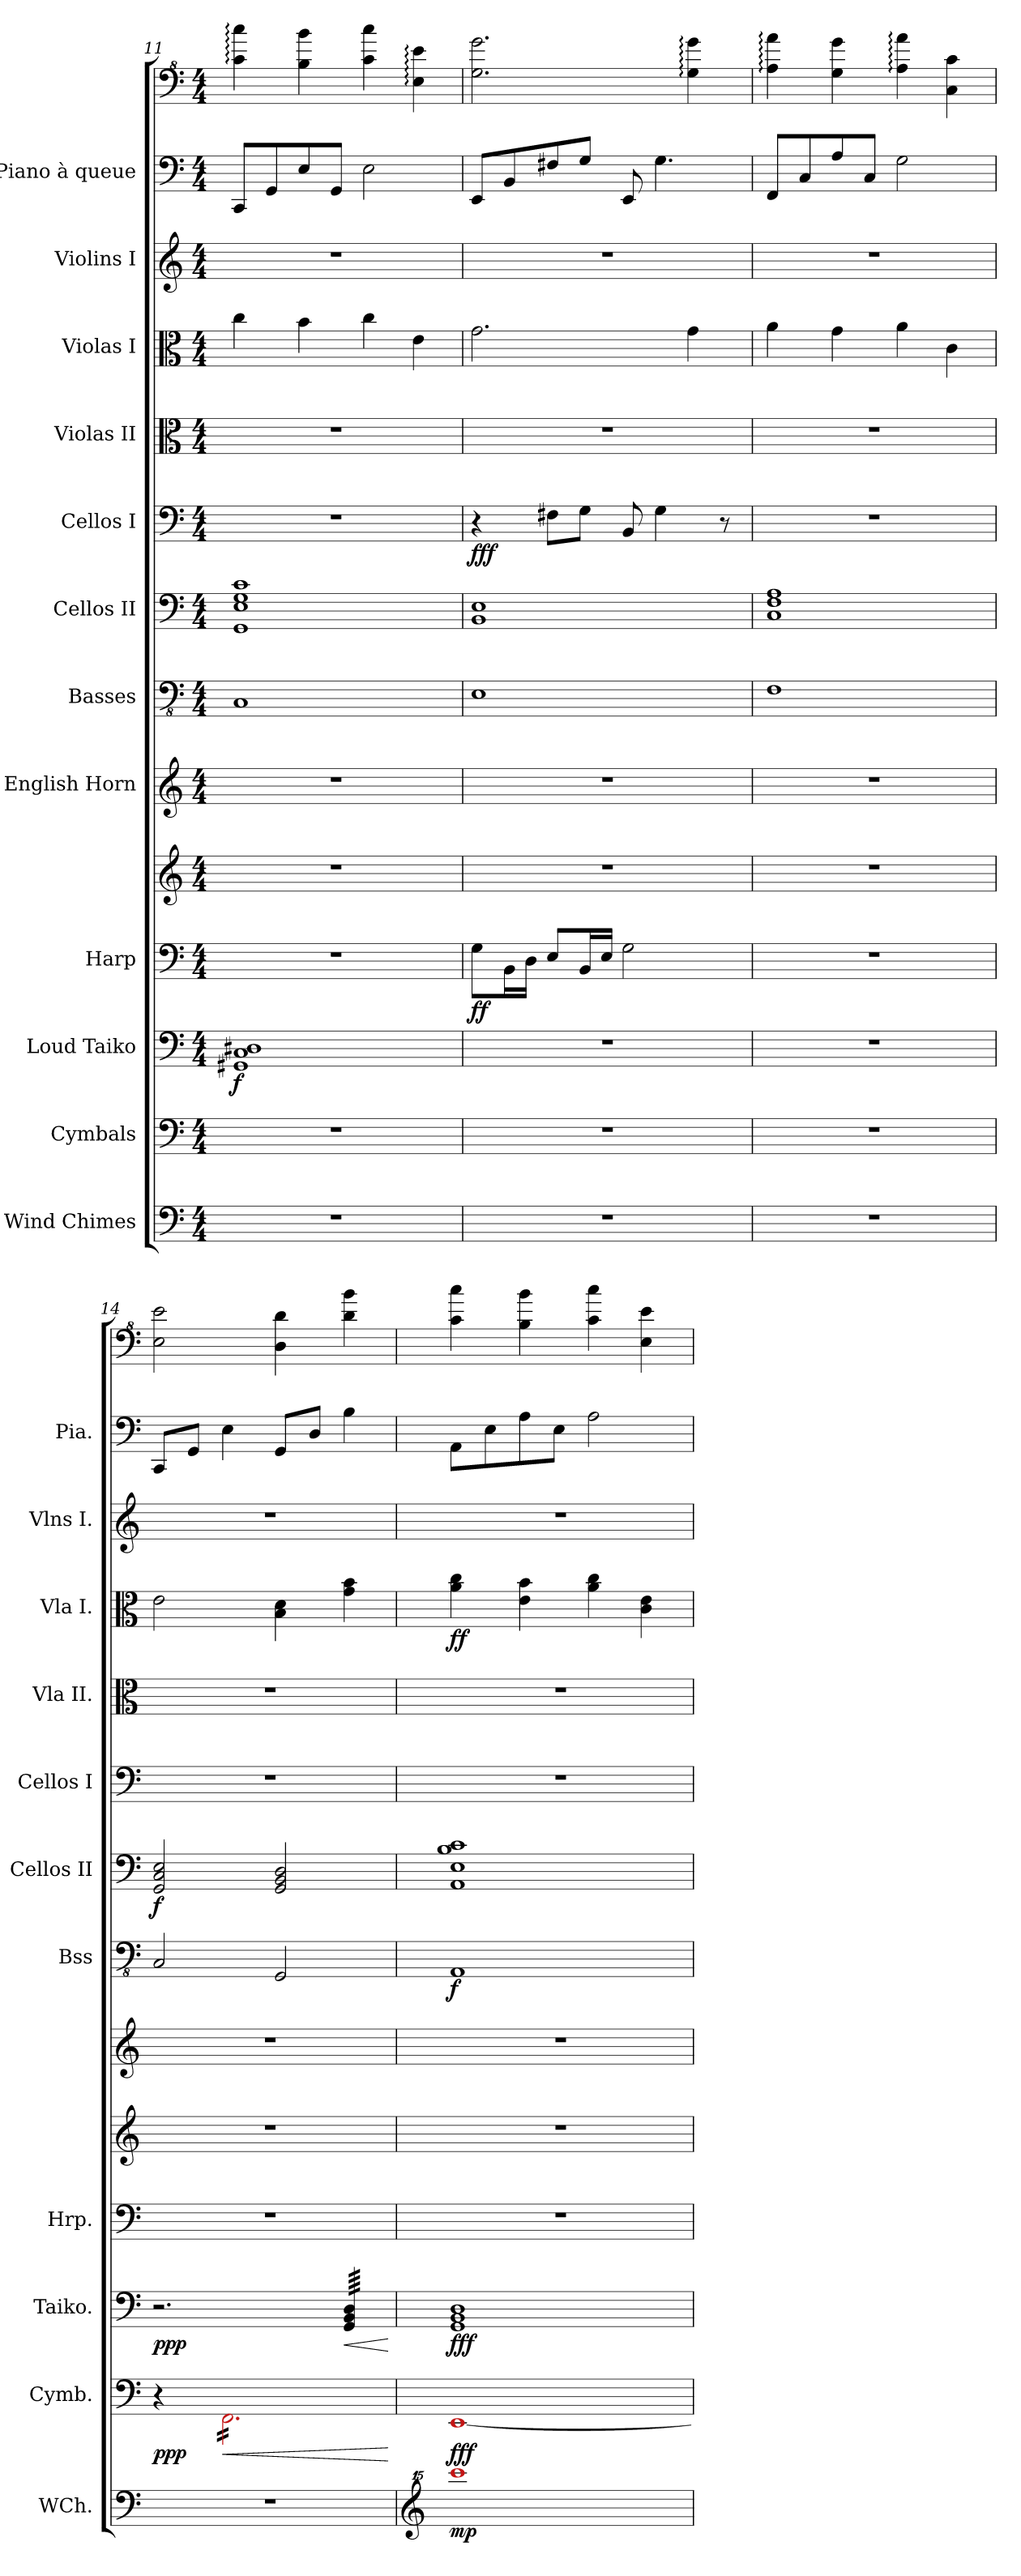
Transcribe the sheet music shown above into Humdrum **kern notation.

**kern	**dynam	**kern	**dynam	**kern	**dynam	**kern	**kern	**dynam	**kern	**kern	**dynam	**kern	**dynam	**kern	**dynam	**kern	**kern	**dynam	**kern	**kern	**kern
*part12	*part12	*part11	*part11	*part10	*part10	*part9	*part9	*part9	*part8	*part7	*part7	*part6	*part6	*part5	*part5	*part4	*part3	*part3	*part2	*part1	*part1
*staff14	*staff14	*staff13	*staff13	*staff12	*staff12	*staff11	*staff10	*staff10/11	*staff9	*staff8	*staff8	*staff7	*staff7	*staff6	*staff6	*staff5	*staff4	*staff4	*staff3	*staff2	*staff1
*I"Wind Chimes	*	*I"Cymbals	*	*I"Loud Taiko	*	*I"Harp	*	*	*I"English Horn	*I"Basses	*	*I"Cellos II	*	*I"Cellos I	*	*I"Violas II	*I"Violas I	*	*I"Violins I	*I"Piano à queue	*
*I'WCh.	*	*I'Cymb.	*	*I'Taiko.	*	*I'Hrp.	*	*	*	*I'Bss	*	*I'Cellos II	*	*I'Cellos I	*	*I'Vla II.	*I'Vla I.	*	*I'Vlns I.	*I'Pia.	*
!!LO:PB:g=z
*clefF4	*	*clefF4	*	*clefF4	*	*clefF4	*clefG2	*	*clefG2	*clefFv4	*	*clefF4	*	*clefF4	*	*clefC3	*clefC3	*	*clefG2	*clefF4	*clefF^4
*k[]	*	*k[]	*	*k[]	*	*k[]	*k[]	*	*k[]	*k[]	*	*k[]	*	*k[]	*	*k[]	*k[]	*	*k[]	*k[]	*k[]
*M4/4	*	*M4/4	*	*M4/4	*	*M4/4	*M4/4	*	*M4/4	*M4/4	*	*M4/4	*	*M4/4	*	*M4/4	*M4/4	*	*M4/4	*M4/4	*M4/4
*MM78	*	*MM78	*	*MM78	*	*MM78	*MM78	*	*MM78	*MM78	*	*MM78	*	*MM78	*	*MM78	*MM78	*	*MM78	*MM78	*MM78
=11	=11	=11	=11	=11	=11	=11	=11	=11	=11	=11	=11	=11	=11	=11	=11	=11	=11	=11	=11	=11	=11
!	!	!	!	!	!LO:DY:b	!	!	!	!	!	!	!	!	!	!	!	!	!	!	!	!
1r	.	1r	.	1GG#X 1C 1D#X	f	1r	1r	.	1r	1CC	.	1GG 1E 1G 1c	.	1r	.	1r	4cc\	.	1r	8CC/L	4cc\: 4ccc\:
.	.	.	.	.	.	.	.	.	.	.	.	.	.	.	.	.	.	.	.	8GG/	.
.	.	.	.	.	.	.	.	.	.	.	.	.	.	.	.	.	4b\	.	.	8E/	4b\ 4bb\
.	.	.	.	.	.	.	.	.	.	.	.	.	.	.	.	.	.	.	.	8GG/J	.
.	.	.	.	.	.	.	.	.	.	.	.	.	.	.	.	.	4cc\	.	.	2E\	4cc\ 4ccc\
.	.	.	.	.	.	.	.	.	.	.	.	.	.	.	.	.	4e\	.	.	.	4e\: 4ee\:
=12	=12	=12	=12	=12	=12	=12	=12	=12	=12	=12	=12	=12	=12	=12	=12	=12	=12	=12	=12	=12	=12
!	!	!	!	!	!	!	!	!LO:DY:b=2	!	!	!	!	!	!	!LO:DY:b	!	!	!	!	!	!
1r	.	1r	.	1r	.	8G\L	1r	ff	1r	1EE	.	1BB 1E	.	4r	fff	1r	2.g\	.	1r	8EE/L	2.g\ 2.gg\
.	.	.	.	.	.	16BB\L	.	.	.	.	.	.	.	.	.	.	.	.	.	8BB/	.
.	.	.	.	.	.	16D\JJ	.	.	.	.	.	.	.	.	.	.	.	.	.	.	.
.	.	.	.	.	.	8E/L	.	.	.	.	.	.	.	8F#X\L	.	.	.	.	.	8F#X/	.
.	.	.	.	.	.	16BB/L	.	.	.	.	.	.	.	8G\J	.	.	.	.	.	8G/J	.
.	.	.	.	.	.	16E/JJ	.	.	.	.	.	.	.	.	.	.	.	.	.	.	.
.	.	.	.	.	.	2G\	.	.	.	.	.	.	.	8BB/	.	.	.	.	.	8EE/	.
.	.	.	.	.	.	.	.	.	.	.	.	.	.	4G\	.	.	.	.	.	4.G\	.
.	.	.	.	.	.	.	.	.	.	.	.	.	.	.	.	.	4g\	.	.	.	4g\: 4gg\:
.	.	.	.	.	.	.	.	.	.	.	.	.	.	8r	.	.	.	.	.	.	.
=13	=13	=13	=13	=13	=13	=13	=13	=13	=13	=13	=13	=13	=13	=13	=13	=13	=13	=13	=13	=13	=13
1r	.	1r	.	1r	.	1r	1r	.	1r	1FF	.	1C 1F 1A	.	1r	.	1r	4a\	.	1r	8FF/L	4a\: 4aa\:
.	.	.	.	.	.	.	.	.	.	.	.	.	.	.	.	.	.	.	.	8C/	.
.	.	.	.	.	.	.	.	.	.	.	.	.	.	.	.	.	4g\	.	.	8A/	4g\ 4gg\
.	.	.	.	.	.	.	.	.	.	.	.	.	.	.	.	.	.	.	.	8C/J	.
.	.	.	.	.	.	.	.	.	.	.	.	.	.	.	.	.	4a\	.	.	2G\	4a\: 4aa\:
*	*	*	*	*	*	*	*	*	*	*	*	*	*	*	*	*	*	*	*	*	*MM73
.	.	.	.	.	.	.	.	.	.	.	.	.	.	.	.	.	4c\	.	.	.	4c\ 4cc\
=14	=14	=14	=14	=14	=14	=14	=14	=14	=14	=14	=14	=14	=14	=14	=14	=14	=14	=14	=14	=14	=14
*	*	*	*	*	*	*	*	*	*	*	*	*	*	*	*	*	*	*	*	*	*MM79
!	!	!	!LO:DY:b	!	!LO:DY:b	!	!	!	!	!	!	!	!LO:DY:b	!	!	!	!	!	!	!	!
1r	.	4r	ppp	2.r	ppp	1r	1r	.	1r	2CC/	.	2GG/ 2C/ 2E/	f	1r	.	1r	2e\	.	1r	8CC/L	2e\ 2ee\
.	.	.	.	.	.	.	.	.	.	.	.	.	.	.	.	.	.	.	.	8GG/J	.
!	!	!	!LO:HP:b	!	!	!	!	!	!	!	!	!	!	!	!	!	!	!	!	!	!
*	*	*tremolo	*	*	*	*	*	*	*	*	*	*	*	*	*	*	*	*	*	*	*
.	.	16Rd\LL	<	.	.	.	.	.	.	.	.	.	.	.	.	.	.	.	.	4E\	.
.	.	16Rd\	.	.	.	.	.	.	.	.	.	.	.	.	.	.	.	.	.	.	.
.	.	16Rd\	.	.	.	.	.	.	.	.	.	.	.	.	.	.	.	.	.	.	.
.	.	16Rd\	.	.	.	.	.	.	.	.	.	.	.	.	.	.	.	.	.	.	.
.	.	16Rd\	.	.	.	.	.	.	.	2GGG/	.	2GG/ 2BB/ 2D/	.	.	.	.	4B\ 4d\	.	.	8GG/L	4d\ 4dd\
.	.	16Rd\	.	.	.	.	.	.	.	.	.	.	.	.	.	.	.	.	.	.	.
.	.	16Rd\	.	.	.	.	.	.	.	.	.	.	.	.	.	.	.	.	.	8D/J	.
.	.	16Rd\	.	.	.	.	.	.	.	.	.	.	.	.	.	.	.	.	.	.	.
!	!	!	!	!	!LO:HP:b	!	!	!	!	!	!	!	!	!	!	!	!	!	!	!	!
*	*	*	*	*tremolo	*	*	*	*	*	*	*	*	*	*	*	*	*	*	*	*	*
.	.	16Rd\	.	64GG/ 64BB/ 64D/LLLL	<	.	.	.	.	.	.	.	.	.	.	.	4g\ 4b\	.	.	4B\	4dd\ 4bb\
.	.	.	.	64GG/ 64BB/ 64D/	.	.	.	.	.	.	.	.	.	.	.	.	.	.	.	.	.
.	.	.	.	64GG/ 64BB/ 64D/	.	.	.	.	.	.	.	.	.	.	.	.	.	.	.	.	.
.	.	.	.	64GG/ 64BB/ 64D/	.	.	.	.	.	.	.	.	.	.	.	.	.	.	.	.	.
.	.	16Rd\	.	64GG/ 64BB/ 64D/	.	.	.	.	.	.	.	.	.	.	.	.	.	.	.	.	.
.	.	.	.	64GG/ 64BB/ 64D/	.	.	.	.	.	.	.	.	.	.	.	.	.	.	.	.	.
.	.	.	.	64GG/ 64BB/ 64D/	.	.	.	.	.	.	.	.	.	.	.	.	.	.	.	.	.
.	.	.	.	64GG/ 64BB/ 64D/	.	.	.	.	.	.	.	.	.	.	.	.	.	.	.	.	.
.	.	16Rd\	.	64GG/ 64BB/ 64D/	.	.	.	.	.	.	.	.	.	.	.	.	.	.	.	.	.
.	.	.	.	64GG/ 64BB/ 64D/	.	.	.	.	.	.	.	.	.	.	.	.	.	.	.	.	.
.	.	.	.	64GG/ 64BB/ 64D/	.	.	.	.	.	.	.	.	.	.	.	.	.	.	.	.	.
.	.	.	.	64GG/ 64BB/ 64D/	.	.	.	.	.	.	.	.	.	.	.	.	.	.	.	.	.
.	.	16Rd\JJ	.	64GG/ 64BB/ 64D/	.	.	.	.	.	.	.	.	.	.	.	.	.	.	.	.	.
*	*	*Xtremolo	*	*	*	*	*	*	*	*	*	*	*	*	*	*	*	*	*	*	*
.	.	.	.	64GG/ 64BB/ 64D/	.	.	.	.	.	.	.	.	.	.	.	.	.	.	.	.	.
.	.	.	.	64GG/ 64BB/ 64D/	.	.	.	.	.	.	.	.	.	.	.	.	.	.	.	.	.
.	.	.	.	64GG/ 64BB/ 64D/JJJJ	.	.	.	.	.	.	.	.	.	.	.	.	.	.	.	.	.
*	*	*	*	*Xtremolo	*	*	*	*	*	*	*	*	*	*	*	*	*	*	*	*	*
.	.	.	[	.	[	.	.	.	.	.	.	.	.	.	.	.	.	.	.	.	.
!!LO:PB:g=z
=15	=15	=15	=15	=15	=15	=15	=15	=15	=15	=15	=15	=15	=15	=15	=15	=15	=15	=15	=15	=15	=15
*clefG^^2	*	*	*	*	*	*	*	*	*	*	*	*	*	*	*	*	*	*	*	*	*
!	!LO:DY:b	!	!LO:DY:b	!	!LO:DY:b	!	!	!	!	!	!LO:DY:b	!	!	!	!	!	!	!LO:DY:b	!	!	!
1Rccc	mp	[1Rc	fff	1GG 1BB 1D	fff	1r	1r	.	1r	1AAA	f	1AA 1E 1B 1c	.	1r	.	1r	4a\ 4cc\	ff	1r	8AA\L	4cc\ 4ccc\
.	.	.	.	.	.	.	.	.	.	.	.	.	.	.	.	.	.	.	.	8E\	.
.	.	.	.	.	.	.	.	.	.	.	.	.	.	.	.	.	4e\ 4b\	.	.	8A\	4b\ 4bb\
.	.	.	.	.	.	.	.	.	.	.	.	.	.	.	.	.	.	.	.	8E\J	.
.	.	.	.	.	.	.	.	.	.	.	.	.	.	.	.	.	4a\ 4cc\	.	.	2A\	4cc\ 4ccc\
.	.	.	.	.	.	.	.	.	.	.	.	.	.	.	.	.	4c\ 4e\	.	.	.	4e\ 4ee\
=	=	=	=	=	=	=	=	=	=	=	=	=	=	=	=	=	=	=	=	=	=
*-	*-	*-	*-	*-	*-	*-	*-	*-	*-	*-	*-	*-	*-	*-	*-	*-	*-	*-	*-	*-	*-
